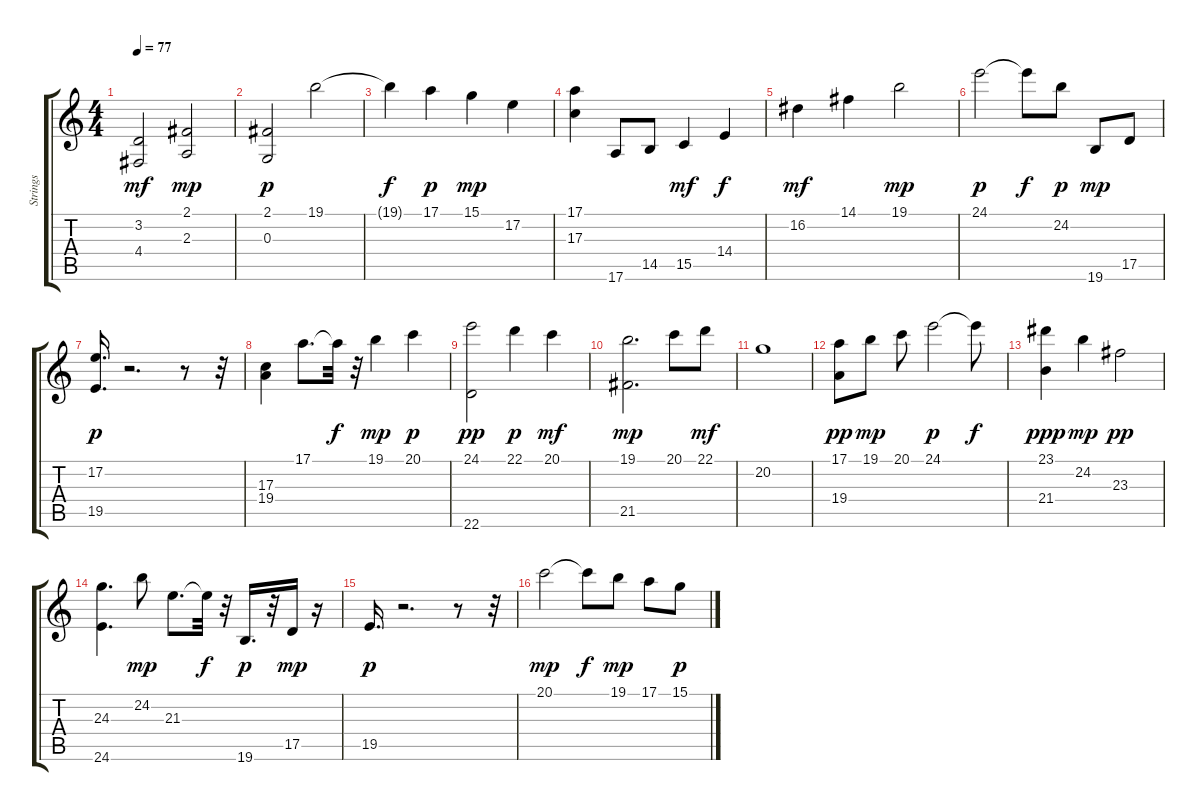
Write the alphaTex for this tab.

\track ("Strings" "Strings") {instrument stringensemble1}
\staff {score tabs}
\tuning (E4 B3 G3 D3 A2 E2) {hide}
\ts (4 4)
\tempo 77
\clef g2
\ks c
(3.2 4.4).2{dy mf} (2.1 2.3).2{dy mp} |
(2.1 0.3).2{dy p} 19.1.2 |
19.1{t}.4{dy f} 17.1.4{dy p} 15.1.4{dy mp} 17.2.4 |
(17.1 17.3).4 17.6.8 14.5.8 15.5.4{dy mf} 14.4.4{dy f} |
16.2.4{dy mf} 14.1.4 19.1.2{dy mp} |
24.1.2{dy p} 24.1{t}.8{dy f} 24.2.8{dy p} 19.6.8{dy mp} 17.5.8 |
(17.2 19.5).16{d dy p} r.2{d} r.8 r.32 |
(17.3 19.4).4 17.1.8{d} 17.1{t}.32{dy f} r.32 19.1.4{dy mp} 20.1.4{dy p} |
(24.1 22.6).2{dy pp} 22.1.4{dy p} 20.1.4{dy mf} |
(19.1 21.5).2{d dy mp} 20.1.8 22.1.8{dy mf} |
20.2.1 |
(17.1 19.4).8{dy pp} 19.1.8{dy mp} 20.1.8 24.1.2{dy p} 24.1{t}.8{dy f} |
(23.1 21.4).4{dy ppp} 24.2.4{dy mp} 23.3.2{dy pp} |
(24.3 24.6).4{d} 24.2.8{dy mp} 21.3.8{d} 21.3{t}.32{dy f} r.32 19.6.16{d dy p} r.32 17.5.16{dy mp} r.16 |
19.5.16{d dy p} r.2{d} r.8 r.32 |
20.1.2{dy mp instrument stringensemble1} 20.1{t}.8{dy f} 19.1.8{dy mp} 17.1.8 15.1.8{dy p}
